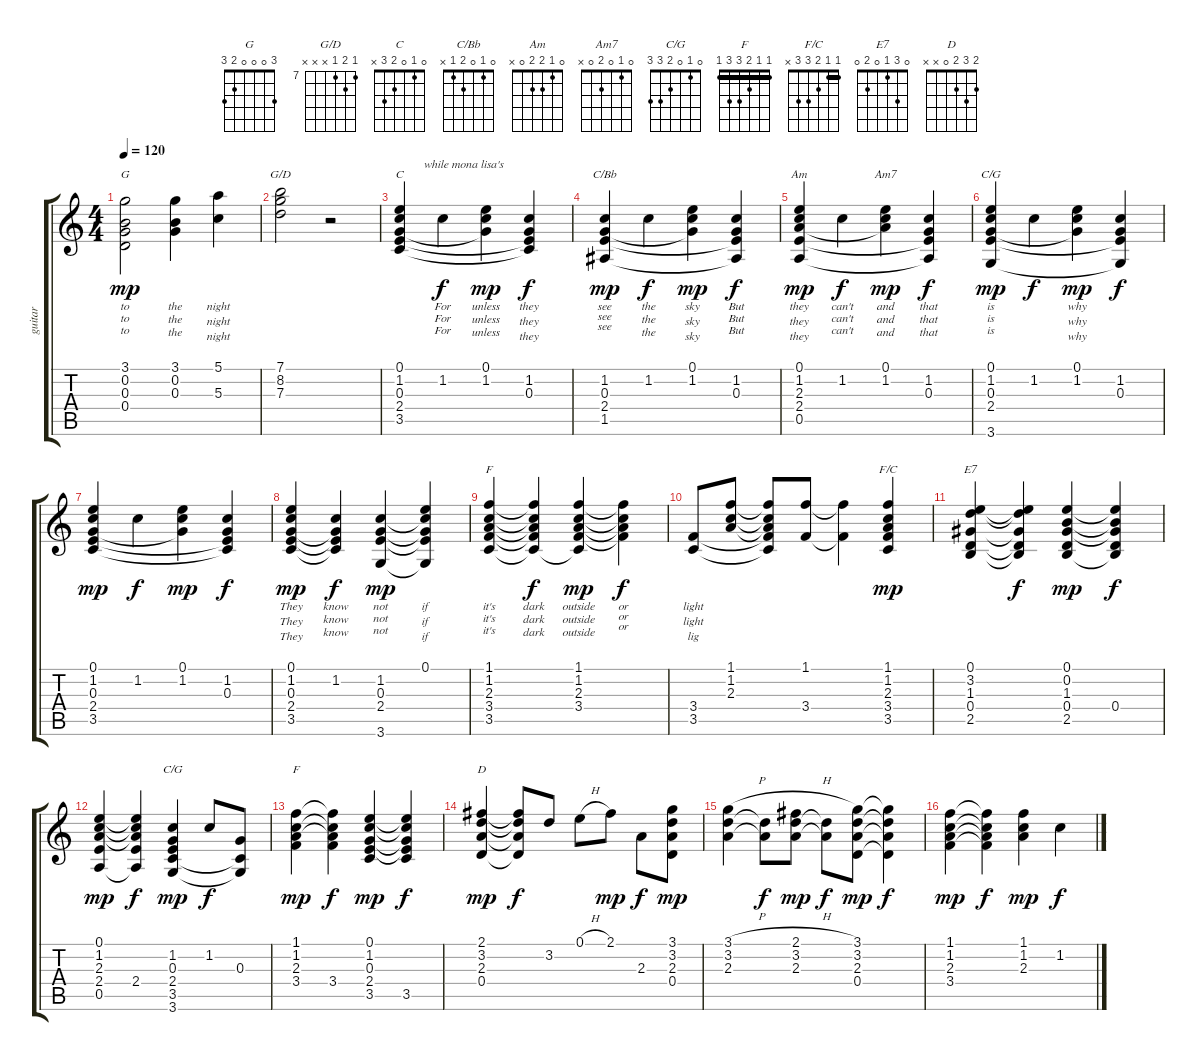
\track ("guitar" "guitar") {instrument acousticguitarsteel}
\staff {score tabs}
\tuning (E4 B3 G3 D3 A2 E2) {hide}
\chord ("G" 3 0 0 0 2 3)
\chord ("G/D" 7 8 7 x x x) {firstfret 7}
\chord ("C" 0 1 0 2 3 x)
\chord ("C/Bb" 0 1 0 2 1 x)
\chord ("Am" 0 1 2 2 0 x)
\chord ("Am7" 0 1 0 2 0 x)
\chord ("C/G" 0 1 0 2 x 3)
\chord ("F" 1 1 2 3 0 1) {barre 1}
\chord ("F/C" 1 1 2 3 3 x) {barre 1}
\chord ("E7" 0 3 1 0 2 0)
\chord ("C/G" 0 1 0 2 3 3)
\chord ("F" 1 1 2 3 3 1) {barre 1}
\chord ("D" 2 3 2 0 x x)
\ts (4 4)
\tempo 120
\clef g2
\ks c
(3.1 0.2 0.3 0.4).2{ch "G" lyrics (0 "to") lyrics (1 "to") lyrics (2 "to") lyrics (3 "") lyrics (4 "") dy mp} (3.1 0.2 0.3).4{lyrics (0 "the") lyrics (1 "the") lyrics (2 "the") lyrics (3 "") lyrics (4 "")} (5.1 5.3).4{lyrics (0 "night") lyrics (1 "night") lyrics (2 "night") lyrics (3 "") lyrics (4 "")} |
(7.1 8.2 7.3).2{ch "G/D" lyrics (0 "") lyrics (1 "") lyrics (2 "") lyrics (3 "") lyrics (4 "")} r.2 |
(0.1 1.2 0.3 2.4 3.5).4{ch "C" txt "        while mona lisa's" lyrics (0 "") lyrics (1 "") lyrics (2 "") lyrics (3 "") lyrics (4 "")} 1.2.4{lyrics (0 "For") lyrics (1 "For") lyrics (2 "For") lyrics (3 "") lyrics (4 "") dy f} (0.1 1.2 0.3{t}).4{lyrics (0 "unless") lyrics (1 "unless") lyrics (2 "unless") lyrics (3 "") lyrics (4 "") dy mp} (1.2 0.3 2.4{t} 3.5{t}).4{lyrics (0 "they") lyrics (1 "they") lyrics (2 "they") lyrics (3 "") lyrics (4 "") dy f} |
(1.2 0.3 2.4 1.5).4{ch "C/Bb" lyrics (0 "see") lyrics (1 "see") lyrics (2 "see") lyrics (3 "") lyrics (4 "") dy mp} 1.2.4{lyrics (0 "the") lyrics (1 "the") lyrics (2 "the") lyrics (3 "") lyrics (4 "") dy f} (0.1 1.2 0.3{t}).4{lyrics (0 "sky") lyrics (1 "sky") lyrics (2 "sky") lyrics (3 "") lyrics (4 "") dy mp} (1.2 0.3 2.4{t} 1.5{t}).4{lyrics (0 "But") lyrics (1 "But") lyrics (2 "But") lyrics (3 "") lyrics (4 "") dy f} |
(0.1 1.2 2.3 2.4 0.5).4{ch "Am" lyrics (0 "they") lyrics (1 "they") lyrics (2 "they") lyrics (3 "") lyrics (4 "") dy mp} 1.2.4{lyrics (0 "can't") lyrics (1 "can't") lyrics (2 "can't") lyrics (3 "") lyrics (4 "") dy f} (0.1 1.2 2.3{t}).4{ch "Am7" lyrics (0 "and") lyrics (1 "and") lyrics (2 "and") lyrics (3 "") lyrics (4 "") dy mp} (1.2 0.3 2.4{t} 0.5{t}).4{lyrics (0 "that") lyrics (1 "that") lyrics (2 "that") lyrics (3 "") lyrics (4 "") dy f} |
(0.1 1.2 0.3 2.4 3.6).4{ch "C/G" lyrics (0 "is") lyrics (1 "is") lyrics (2 "is") lyrics (3 "") lyrics (4 "") dy mp} 1.2.4{lyrics (0 "") lyrics (1 "") lyrics (2 "") lyrics (3 "") lyrics (4 "") dy f} (0.1 1.2 0.3{t}).4{lyrics (0 "why") lyrics (1 "why") lyrics (2 "why") lyrics (3 "") lyrics (4 "") dy mp} (1.2 0.3 2.4{t} 3.6{t}).4{lyrics (0 "") lyrics (1 "") lyrics (2 "") lyrics (3 "") lyrics (4 "") dy f} |
(0.1 1.2 0.3 2.4 3.5).4{lyrics (0 "") lyrics (1 "") lyrics (2 "") lyrics (3 "") lyrics (4 "") dy mp} 1.2.4{lyrics (0 "") lyrics (1 "") lyrics (2 "") lyrics (3 "") lyrics (4 "") dy f} (0.1 1.2 0.3{t}).4{lyrics (0 "") lyrics (1 "") lyrics (2 "") lyrics (3 "") lyrics (4 "") dy mp} (1.2 0.3 2.4{t} 3.5{t}).4{lyrics (0 "") lyrics (1 "") lyrics (2 "") lyrics (3 "") lyrics (4 "") dy f} |
(0.1 1.2 0.3 2.4 3.5).4{lyrics (0 "They") lyrics (1 "They") lyrics (2 "They") lyrics (3 "") lyrics (4 "") dy mp} (1.2 0.3{t} 2.4{t} 3.5{t}).4{lyrics (0 "know") lyrics (1 "know") lyrics (2 "know") lyrics (3 "") lyrics (4 "") dy f} (1.2 0.3 2.4 3.6).4{lyrics (0 "not") lyrics (1 "not") lyrics (2 "not") lyrics (3 "") lyrics (4 "") dy mp} (0.1 1.2{t} 0.3{t} 2.4{t} 3.6{t}).4{lyrics (0 "if") lyrics (1 "if") lyrics (2 "if") lyrics (3 "") lyrics (4 "")} |
(1.1 1.2 2.3 3.4 3.5).4{ch "F" lyrics (0 "it's") lyrics (1 "it's") lyrics (2 "it's") lyrics (3 "") lyrics (4 "")} (1.1{t} 1.2{t} 2.3{t} 3.4{t} 3.5{t}).4{lyrics (0 "dark") lyrics (1 "dark") lyrics (2 "dark") lyrics (3 "") lyrics (4 "") dy f} (1.1 1.2 2.3 3.4 3.5{t}).4{lyrics (0 "outside") lyrics (1 "outside") lyrics (2 "outside") lyrics (3 "") lyrics (4 "") dy mp} (1.1{t} 1.2{t} 2.3{t} 3.4{t}).4{lyrics (0 "or") lyrics (1 "or") lyrics (2 "or") lyrics (3 "") lyrics (4 "") dy f} |
(3.4 3.5).8{lyrics (0 "light") lyrics (1 "light") lyrics (2 "lig") lyrics (3 "") lyrics (4 "")} (1.1 1.2 2.3).8{lyrics (0 "") lyrics (1 "") lyrics (2 "") lyrics (3 "") lyrics (4 "")} (1.1{t} 1.2{t} 2.3{t} 3.4{t} 3.5{t}).8{lyrics (0 "") lyrics (1 "") lyrics (2 "") lyrics (3 "") lyrics (4 "")} (1.1 3.4).8 (1.1{t} 3.4{t}).4 (1.1 1.2 2.3 3.4 3.5).4{ch "F/C" dy mp} |
(0.1 3.2 1.3 0.4 2.5).4{ch "E7"} (0.1{t} 3.2{t} 1.3{t} 0.4{t} 2.5{t}).4{dy f} (0.1 0.2 1.3 0.4 2.5).4{dy mp} (0.1{t} 0.2{t} 1.3{t} 0.4 2.5{t}).4{dy f} |
(0.1 1.2 2.3 2.4 0.5).4{dy mp} (0.1{t} 1.2{t} 2.3{t} 2.4 0.5{t}).4{dy f} (1.2 0.3 2.4 3.5 3.6).4{ch "C/G" dy mp} 1.2.8{dy f} (0.3 3.5{t} 3.6{t}).8 |
(1.1 1.2 2.3 3.4).4{ch "F" dy mp} (1.1{t} 1.2{t} 2.3{t} 3.4).4{dy f} (0.1 1.2 0.3 2.4 3.5).4{dy mp} (0.1{t} 1.2{t} 0.3{t} 2.4{t} 3.5).4{dy f} |
(2.1 3.2 2.3 0.4).4{ch "D" dy mp} (2.1{t} 3.2{t} 2.3{t} 0.4{t}).8{dy f} 3.2.8 0.1{h}.8 2.1.8{dy mp} 2.3.8{dy f} (3.1 3.2 2.3 0.4).8{dy mp} |
(3.1{h} 3.2 2.3).4 (3.2{t} 2.3{t}).8{dy f} (2.1{h} 3.2 2.3).8{dy mp} (3.2{t} 2.3{t}).8{dy f} (3.1 3.2 2.3 0.4).8{dy mp} (3.1{t} 3.2{t} 2.3{t} 0.4{t}).4{dy f} |
(1.1 1.2 2.3 3.4).4{dy mp} (1.1{t} 1.2{t} 2.3{t} 3.4{t}).4{dy f} (1.1 1.2 2.3).4{dy mp} 1.2.4{dy f}
